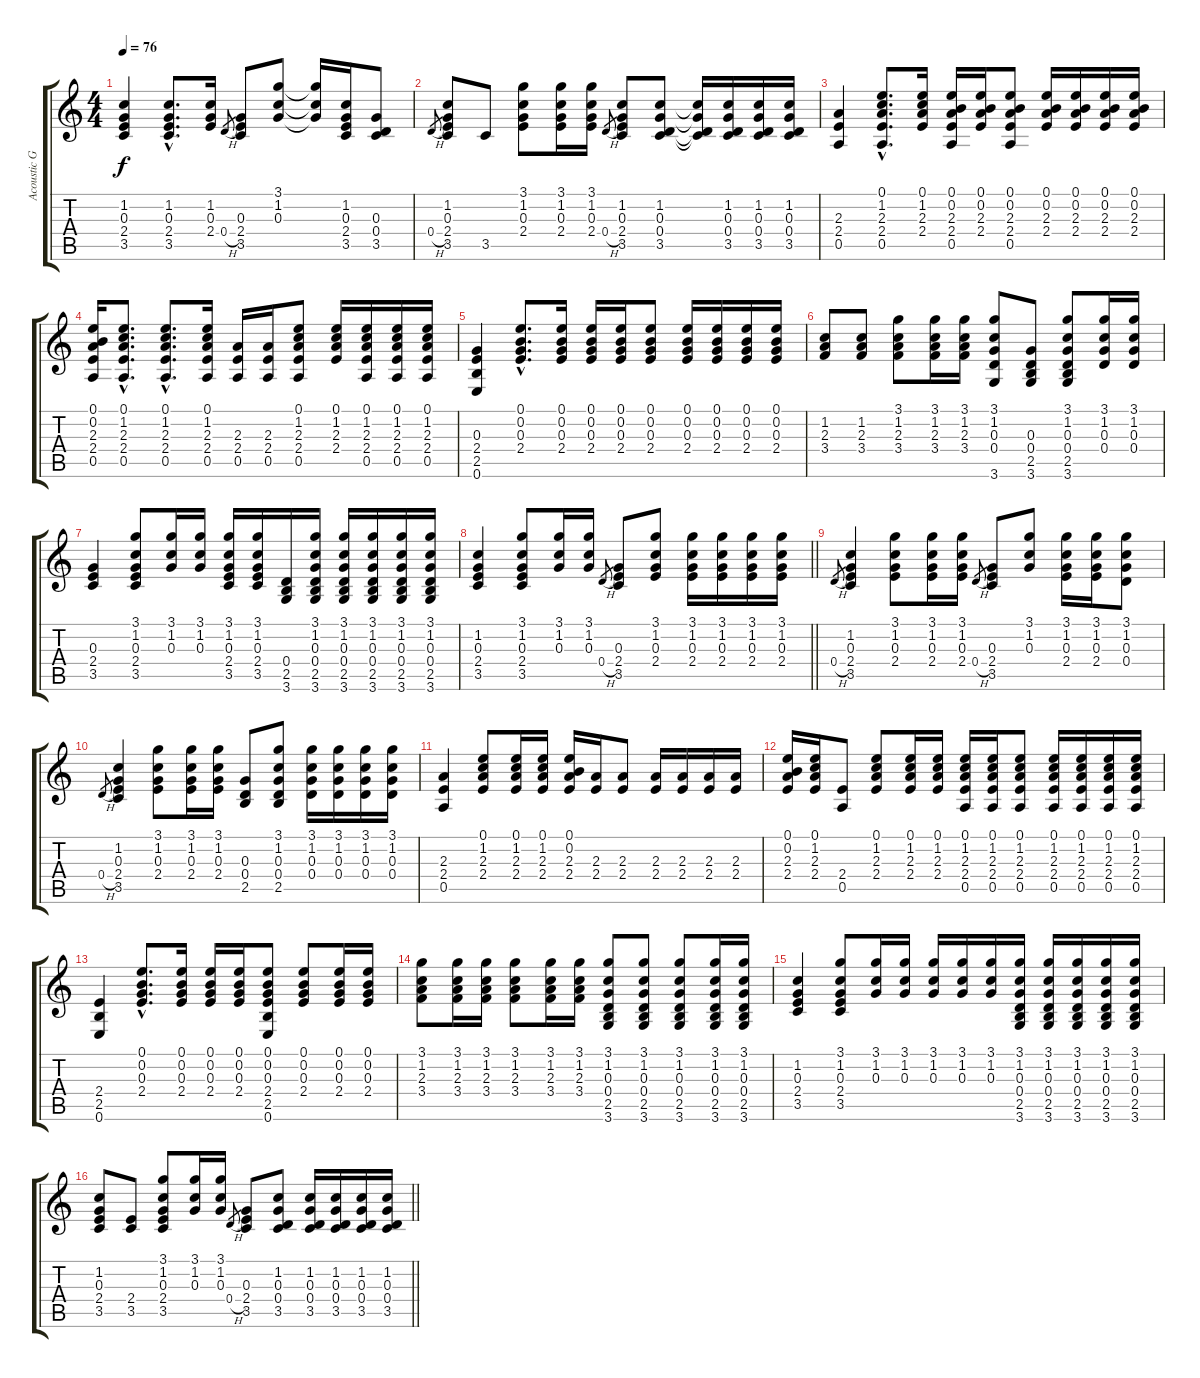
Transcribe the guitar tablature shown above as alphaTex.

\track ("Acoustic Guitar 1" "Acoustic G") {instrument acousticguitarnylon}
\staff {score tabs}
\tuning (E4 B3 G3 D3 A2 E2) {hide}
\ts (4 4)
\tempo 76
\clef g2
\ks c
(1.2 0.3 2.4 3.5).4{dy f instrument acousticguitarnylon} (1.2{hac} 0.3{hac} 2.4{hac} 3.5{hac}).8{d} (1.2 0.3 2.4).16 0.4{h}.8{gr} (0.3 2.4 3.5).8 (3.1 1.2 0.3).8 (3.1{t} 1.2{t} 0.3{t}).16 (1.2 0.3 2.4 3.5).16 (0.3 0.4 3.5).8 |
0.4{h}.8{gr} (1.2 0.3 2.4 3.5).8 3.5.8 (3.1 1.2 0.3 2.4).8 (3.1 1.2 0.3 2.4).16 (3.1 1.2 0.3 2.4).16 0.4{h}.8{gr} (1.2 0.3 2.4 3.5).8 (1.2 0.3 0.4 3.5).8 (1.2{t} 0.3{t} 0.4{t} 3.5{t}).16 (1.2 0.3 0.4 3.5).16 (1.2 0.3 0.4 3.5).16 (1.2 0.3 0.4 3.5).16 |
(2.3 2.4 0.5).4 (0.1{hac} 1.2{hac} 2.3{hac} 2.4{hac} 0.5{hac}).8{d} (0.1 1.2 2.3 2.4).16 (0.1 0.2 2.3 2.4 0.5).16 (0.1 0.2 2.3 2.4).16 (0.1 0.2 2.3 2.4 0.5).8 (0.1 0.2 2.3 2.4).16 (0.1 0.2 2.3 2.4).16 (0.1 0.2 2.3 2.4).16 (0.1 0.2 2.3 2.4).16 |
(0.1 0.2 2.3 2.4 0.5).16 (0.1{hac} 1.2{hac} 2.3{hac} 2.4{hac} 0.5{hac}).8{d} (0.1{hac} 1.2{hac} 2.3{hac} 2.4{hac} 0.5{hac}).8{d} (0.1 1.2 2.3 2.4 0.5).16 (2.3 2.4 0.5).16 (2.3 2.4 0.5).16 (0.1 1.2 2.3 2.4 0.5).8 (0.1 1.2 2.3 2.4).16 (0.1 1.2 2.3 2.4 0.5).16 (0.1 1.2 2.3 2.4 0.5).16 (0.1 1.2 2.3 2.4 0.5).16 |
(0.3 2.4 2.5 0.6).4 (0.1{hac} 0.2{hac} 0.3{hac} 2.4{hac}).8{d} (0.1 0.2 0.3 2.4).16 (0.1 0.2 0.3 2.4).16 (0.1 0.2 0.3 2.4).16 (0.1 0.2 0.3 2.4).8 (0.1 0.2 0.3 2.4).16 (0.1 0.2 0.3 2.4).16 (0.1 0.2 0.3 2.4).16 (0.1 0.2 0.3 2.4).16 |
(1.2 2.3 3.4).8 (1.2 2.3 3.4).8 (3.1 1.2 2.3 3.4).8 (3.1 1.2 2.3 3.4).16 (3.1 1.2 2.3 3.4).16 (3.1 1.2 0.3 0.4 3.6).8 (0.3 0.4 2.5 3.6).8 (3.1 1.2 0.3 0.4 2.5 3.6).8 (3.1 1.2 0.3 0.4).16 (3.1 1.2 0.3 0.4).16 |
(0.3 2.4 3.5).4 (3.1 1.2 0.3 2.4 3.5).8 (3.1 1.2 0.3).16 (3.1 1.2 0.3).16 (3.1 1.2 0.3 2.4 3.5).16 (3.1 1.2 0.3 2.4 3.5).16 (0.4 2.5 3.6).16 (3.1 1.2 0.3 0.4 2.5 3.6).16 (3.1 1.2 0.3 0.4 2.5 3.6).16 (3.1 1.2 0.3 0.4 2.5 3.6).16 (3.1 1.2 0.3 0.4 2.5 3.6).16 (3.1 1.2 0.3 0.4 2.5 3.6).16 |
\barLineRight lightlight
(1.2 0.3 2.4 3.5).4 (3.1 1.2 0.3 2.4 3.5).8 (3.1 1.2 0.3).16 (3.1 1.2 0.3).16 0.4{h}.8{gr} (0.3 2.4 3.5).8 (3.1 1.2 0.3 2.4).8 (3.1 1.2 0.3 2.4).16 (3.1 1.2 0.3 2.4).16 (3.1 1.2 0.3 2.4).16 (3.1 1.2 0.3 2.4).16 |
0.4{h}.8{gr} (1.2 0.3 2.4 3.5).4 (3.1 1.2 0.3 2.4).8 (3.1 1.2 0.3 2.4).16 (3.1 1.2 0.3 2.4).16 0.4{h}.8{gr} (0.3 2.4 3.5).8 (3.1 1.2 0.3).8 (3.1 1.2 0.3 2.4).16 (3.1 1.2 0.3 2.4).16 (3.1 1.2 0.3 0.4).8 |
0.4{h}.8{gr} (1.2 0.3 2.4 3.5).4 (3.1 1.2 0.3 2.4).8 (3.1 1.2 0.3 2.4).16 (3.1 1.2 0.3 2.4).16 (0.3 0.4 2.5).8 (3.1 1.2 0.3 0.4 2.5).8 (3.1 1.2 0.3 0.4).16 (3.1 1.2 0.3 0.4).16 (3.1 1.2 0.3 0.4).16 (3.1 1.2 0.3 0.4).16 |
(2.3 2.4 0.5).4 (0.1 1.2 2.3 2.4).8 (0.1 1.2 2.3 2.4).16 (0.1 1.2 2.3 2.4).16 (0.1 0.2 2.3 2.4).16 (2.3 2.4).16 (2.3 2.4).8 (2.3 2.4).16 (2.3 2.4).16 (2.3 2.4).16 (2.3 2.4).16 |
(0.1 0.2 2.3 2.4).16 (0.1 1.2 2.3 2.4).16 (2.4 0.5).8 (0.1 1.2 2.3 2.4).8 (0.1 1.2 2.3 2.4).16 (0.1 1.2 2.3 2.4).16 (0.1 1.2 2.3 2.4 0.5).16 (0.1 1.2 2.3 2.4 0.5).16 (0.1 1.2 2.3 2.4 0.5).8 (0.1 1.2 2.3 2.4 0.5).16 (0.1 1.2 2.3 2.4 0.5).16 (0.1 1.2 2.3 2.4 0.5).16 (0.1 1.2 2.3 2.4 0.5).16 |
(2.4 2.5 0.6).4 (0.1{hac} 0.2{hac} 0.3{hac} 2.4{hac}).8{d} (0.1 0.2 0.3 2.4).16 (0.1 0.2 0.3 2.4).16 (0.1 0.2 0.3 2.4).16 (0.1 0.2 0.3 2.4 2.5 0.6).8 (0.1 0.2 0.3 2.4).8 (0.1 0.2 0.3 2.4).16 (0.1 0.2 0.3 2.4).16 |
(3.1 1.2 2.3 3.4).8 (3.1 1.2 2.3 3.4).16 (3.1 1.2 2.3 3.4).16 (3.1 1.2 2.3 3.4).8 (3.1 1.2 2.3 3.4).16 (3.1 1.2 2.3 3.4).16 (3.1 1.2 0.3 0.4 2.5 3.6).8 (3.1 1.2 0.3 0.4 2.5 3.6).8 (3.1 1.2 0.3 0.4 2.5 3.6).8 (3.1 1.2 0.3 0.4 2.5 3.6).16 (3.1 1.2 0.3 0.4 2.5 3.6).16 |
(1.2 0.3 2.4 3.5).4 (3.1 1.2 0.3 2.4 3.5).8 (3.1 1.2 0.3).16 (3.1 1.2 0.3).16 (3.1 1.2 0.3).16 (3.1 1.2 0.3).16 (3.1 1.2 0.3).16 (3.1 1.2 0.3 0.4 2.5 3.6).16 (3.1 1.2 0.3 0.4 2.5 3.6).16 (3.1 1.2 0.3 0.4 2.5 3.6).16 (3.1 1.2 0.3 0.4 2.5 3.6).16 (3.1 1.2 0.3 0.4 2.5 3.6).16 |
\barLineRight lightlight
(1.2 0.3 2.4 3.5).8 (2.4 3.5).8 (3.1 1.2 0.3 2.4 3.5).8 (3.1 1.2 0.3).16 (3.1 1.2 0.3).16 0.4{h}.8{gr} (0.3 2.4 3.5).8 (1.2 0.3 0.4 3.5).8 (1.2 0.3 0.4 3.5).16 (1.2 0.3 0.4 3.5).16 (1.2 0.3 0.4 3.5).16 (1.2 0.3 0.4 3.5).16
